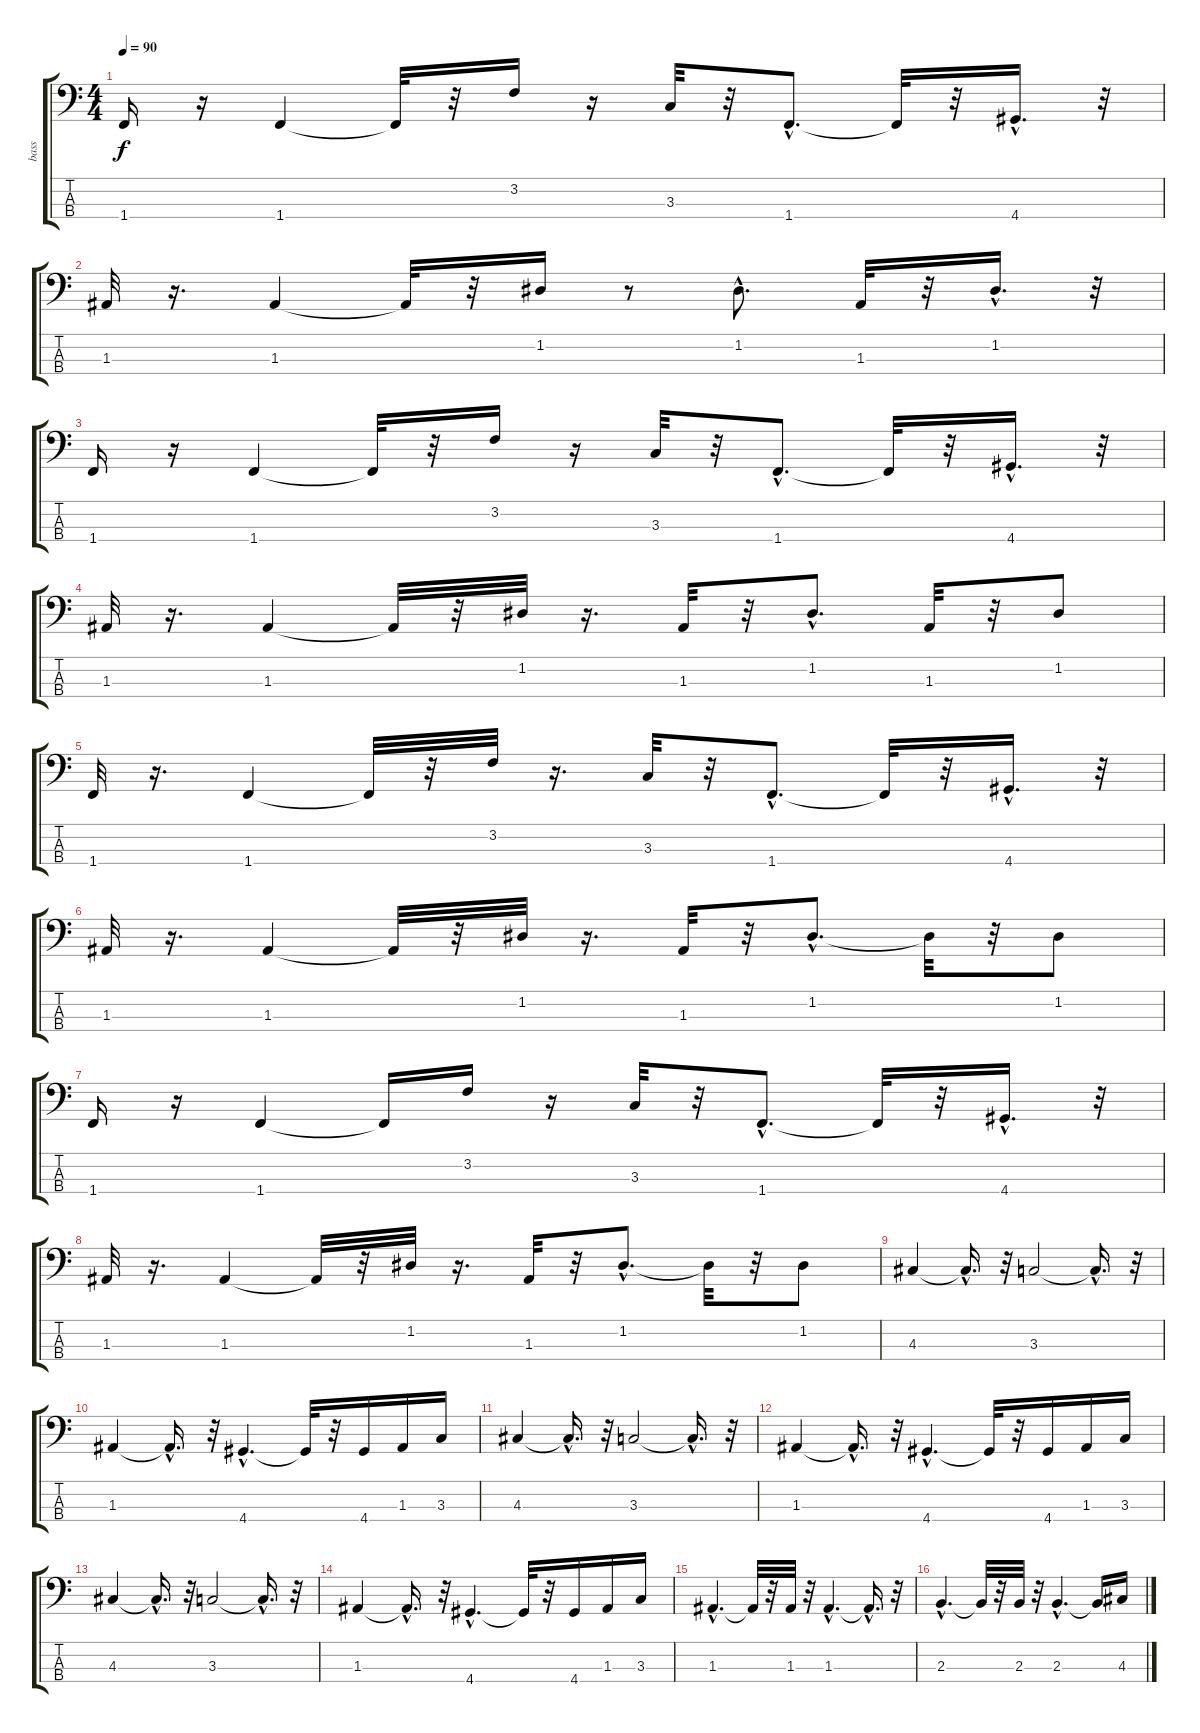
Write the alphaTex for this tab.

\track ("bass" "bass") {instrument electricbassfinger}
\staff {score tabs}
\tuning (G2 D2 A1 E1) {hide}
\ts (4 4)
\tempo 90
\clef f4
\ks c
1.4.16{dy f} r.16 1.4.4 1.4{t}.32 r.32 3.2.16 r.16 3.3.32 r.32 1.4{hac}.8{d} 1.4{t}.32 r.32 4.4{hac}.16{d} r.32 |
1.3.32 r.16{d} 1.3.4 1.3{t}.32 r.32 1.2.16 r.8 1.2{hac}.8{d} 1.3.32 r.32 1.2{hac}.16{d} r.32 |
1.4.16 r.16 1.4.4 1.4{t}.32 r.32 3.2.16 r.16 3.3.32 r.32 1.4{hac}.8{d} 1.4{t}.32 r.32 4.4{hac}.16{d} r.32 |
1.3.32 r.16{d} 1.3.4 1.3{t}.32 r.32 1.2.32 r.16{d} 1.3.32 r.32 1.2{hac}.8{d} 1.3.32 r.32 1.2.8 |
1.4.32 r.16{d} 1.4.4 1.4{t}.32 r.32 3.2.32 r.16{d} 3.3.32 r.32 1.4{hac}.8{d} 1.4{t}.32 r.32 4.4{hac}.16{d} r.32 |
1.3.32 r.16{d} 1.3.4 1.3{t}.32 r.32 1.2.32 r.16{d} 1.3.32 r.32 1.2{hac}.8{d} 1.2{t}.32 r.32 1.2.8 |
1.4.16 r.16 1.4.4 1.4{t}.16 3.2.16 r.16 3.3.32 r.32 1.4{hac}.8{d} 1.4{t}.32 r.32 4.4{hac}.16{d} r.32 |
1.3.32 r.16{d} 1.3.4 1.3{t}.32 r.32 1.2.32 r.16{d} 1.3.32 r.32 1.2{hac}.8{d} 1.2{t}.32 r.32 1.2.8 |
4.3.4 4.3{hac t}.16{d} r.32 3.3.2 3.3{hac t}.16{d} r.32 |
1.3.4 1.3{hac t}.16{d} r.32 4.4{hac}.4{d} 4.4{t}.32 r.32 4.4.16 1.3.16 3.3.16 |
4.3.4 4.3{hac t}.16{d} r.32 3.3.2 3.3{hac t}.16{d} r.32 |
1.3.4 1.3{hac t}.16{d} r.32 4.4{hac}.4{d} 4.4{t}.32 r.32 4.4.16 1.3.16 3.3.16 |
4.3.4 4.3{hac t}.16{d} r.32 3.3.2 3.3{hac t}.16{d} r.32 |
1.3.4 1.3{hac t}.16{d} r.32 4.4{hac}.4{d} 4.4{t}.32 r.32 4.4.16 1.3.16 3.3.16 |
1.3{hac}.4{d} 1.3{t}.32 r.32 1.3.32 r.32 1.3{hac}.4{d} 1.3{hac t}.16{d} r.32 |
2.3{hac}.4{d} 2.3{t}.32 r.32 2.3.32 r.32 2.3{hac}.4{d} 2.3{t}.16 4.3.16
